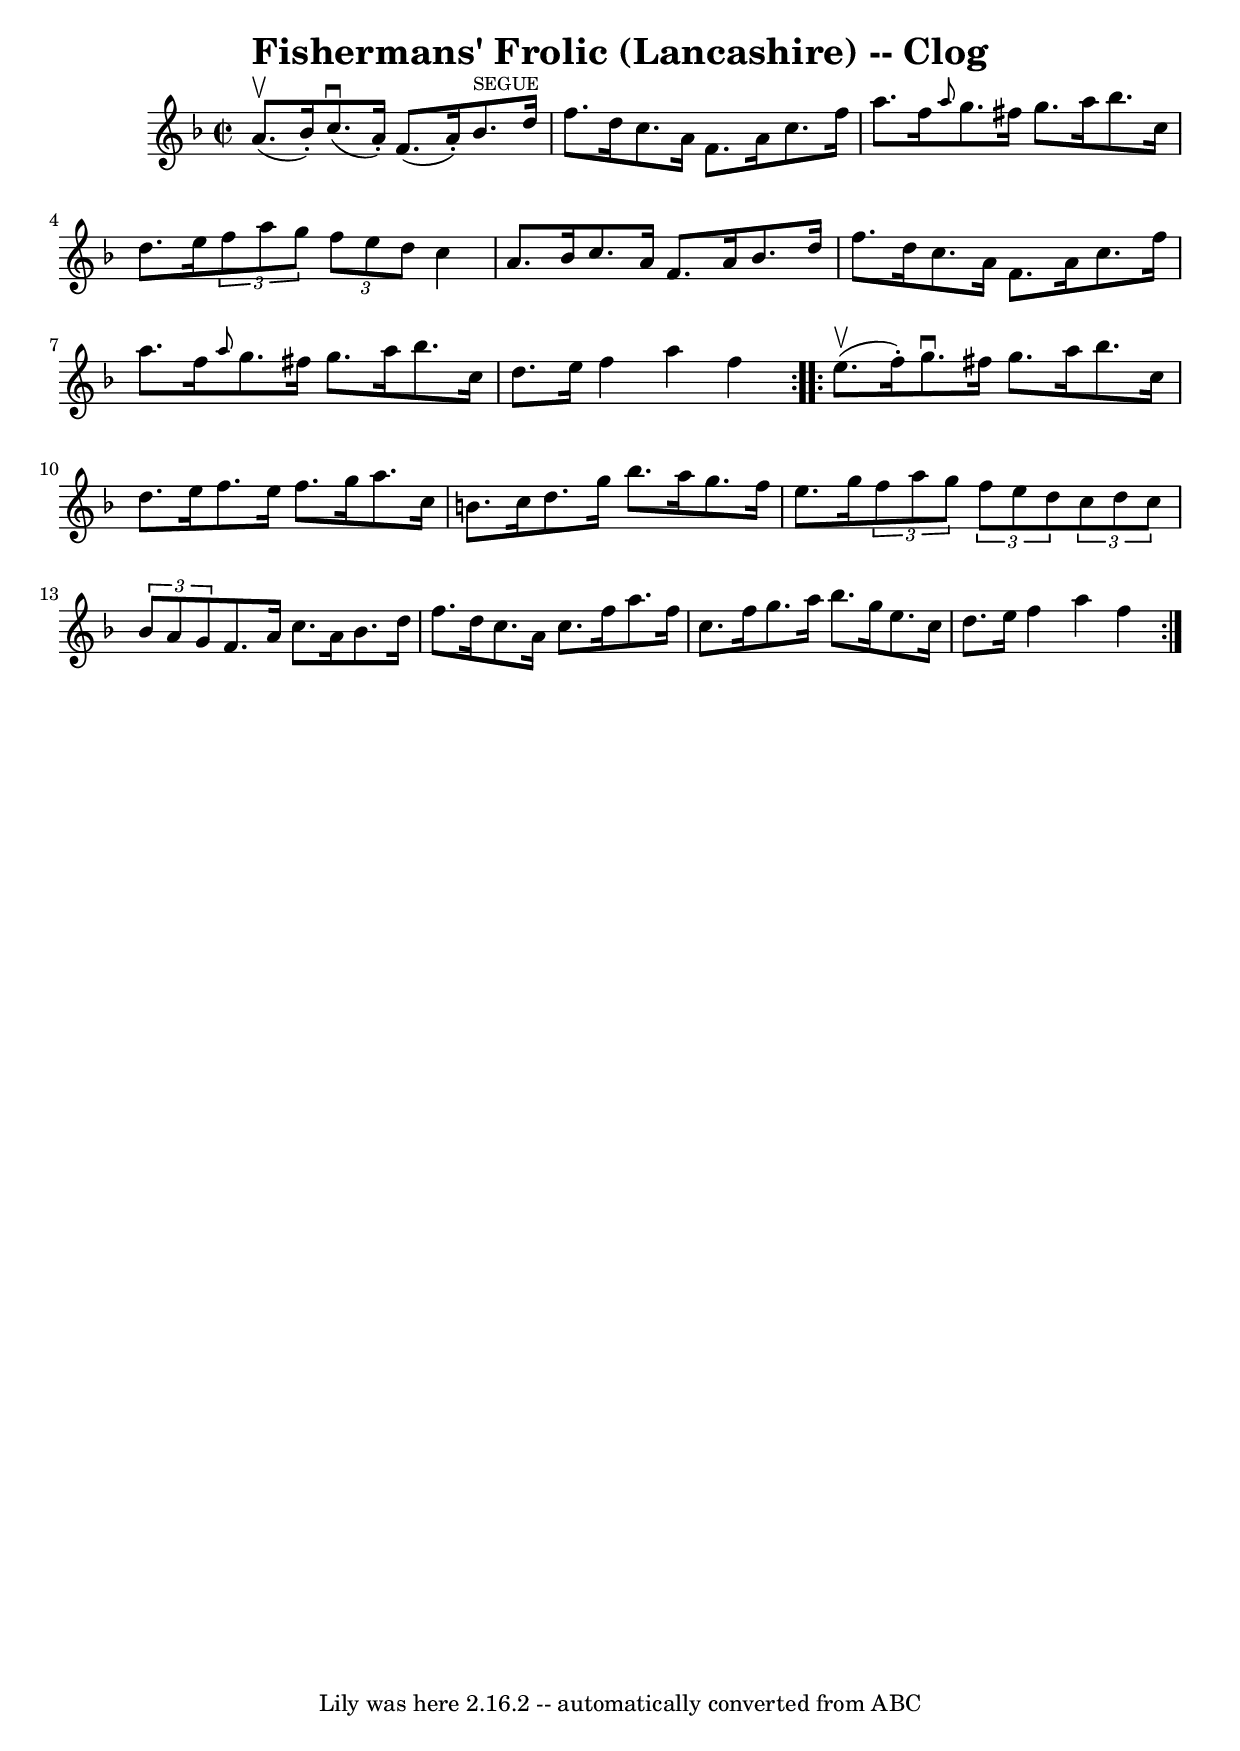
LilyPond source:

\version "2.16.2"
\include "Mammoth.ily"
\header {
  %% book = "Ryan's Mammoth Collection"
  crossRefNumber = "1"
  footnotes = "\\\\160 953"
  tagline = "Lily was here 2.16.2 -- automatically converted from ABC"
  title = "Fishermans' Frolic (Lancashire) -- Clog"

}
voicedefault =  {



  \repeat volta 2 {

    \override Staff.TimeSignature #'style = #'C
    \time 2/2 
    \key f \major
    a'8.^\upbow(bes'16 -.) |
    c''8. ^\downbow(a'16 -.) f'8. (a'16 -.) bes'8.^\segue d''16    
    f''8. d''16    |
    c''8. a'16 f'8. a'16 c''8. f''16    
    a''8. f''16    |
    \grace { a''8  
	   } g''8. fis''16 g''8.  
    a''16 bes''8. c''16 d''8. e''16    |
    \times 2/3 { f''8 
		 a''8 g''8  
	       }   \times 2/3 { f''8 e''8 d''8  
			      } c''4 a'8.    
    bes'16    |
    c''8. a'16 f'8. a'16 bes'8. d''16    
    f''8. d''16    |
    c''8. a'16 f'8. a'16 c''8. f''16    
    a''8. f''16    |
    \grace { a''8  
	   } g''8. fis''16 g''8.    
    a''16 bes''8. c''16 d''8. e''16    |
    f''4 a''4    
    f''4  
  }     
  \repeat volta 2 {
    e''8.^\upbow(f''16 -.) |
    g''8. ^\downbow fis''16 g''8. a''16 bes''8. c''16 d''8. e''16    
    |
    f''8. e''16 f''8. g''16 a''8. c''16 b'8. c''16  
    |
    d''8. g''16 bes''8. a''16 g''8. f''16 e''8.    
    g''16    |
    \times 2/3 { f''8 a''8 g''8  
	       }   \times 2/3 {   
		 f''8 e''8 d''8  
	       }   \times 2/3 { c''8 d''8 c''8  
			      }   \times 2/3 { 
				bes'8 a'8 g'8  
			      }   |
    f'8. a'16 c''8. a'16 bes'8. 
    d''16 f''8. d''16    |
    c''8. a'16 c''8. f''16    
    a''8. f''16 c''8. f''16    |
    g''8. a''16 bes''8.    
    g''16 e''8. c''16 d''8. e''16    |
    f''4 a''4 f''4  

  }   

}

\score{
  <<

    \context Staff="default"
    {
      \voicedefault 
      
    }

  >>
  \layout {
    
  }
  \midi {
  }

}
